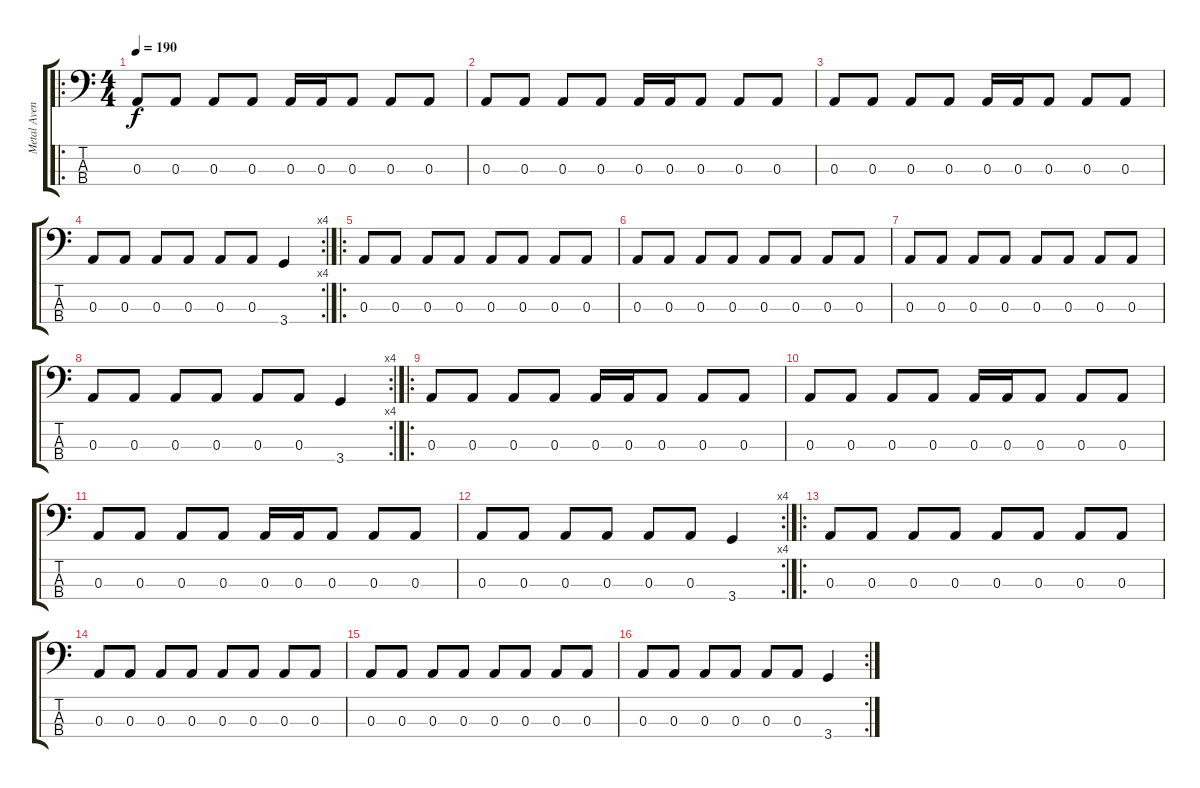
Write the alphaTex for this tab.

\track ("Metal Avenger" "Metal Aven") {instrument electricbassfinger}
\staff {score tabs}
\tuning (G2 D2 A1 E1) {hide}
\ro
\ts (4 4)
\tempo 190
\clef f4
\ks c
0.3.8{dy f} 0.3.8 0.3.8 0.3.8 0.3.16 0.3.16 0.3.8 0.3.8 0.3.8 |
0.3.8 0.3.8 0.3.8 0.3.8 0.3.16 0.3.16 0.3.8 0.3.8 0.3.8 |
0.3.8 0.3.8 0.3.8 0.3.8 0.3.16 0.3.16 0.3.8 0.3.8 0.3.8 |
\rc 4
0.3.8 0.3.8 0.3.8 0.3.8 0.3.8 0.3.8 3.4.4 |
\ro
0.3.8 0.3.8 0.3.8 0.3.8 0.3.8 0.3.8 0.3.8 0.3.8 |
0.3.8 0.3.8 0.3.8 0.3.8 0.3.8 0.3.8 0.3.8 0.3.8 |
0.3.8 0.3.8 0.3.8 0.3.8 0.3.8 0.3.8 0.3.8 0.3.8 |
\rc 4
0.3.8 0.3.8 0.3.8 0.3.8 0.3.8 0.3.8 3.4.4 |
\ro
0.3.8 0.3.8 0.3.8 0.3.8 0.3.16 0.3.16 0.3.8 0.3.8 0.3.8 |
0.3.8 0.3.8 0.3.8 0.3.8 0.3.16 0.3.16 0.3.8 0.3.8 0.3.8 |
0.3.8 0.3.8 0.3.8 0.3.8 0.3.16 0.3.16 0.3.8 0.3.8 0.3.8 |
\rc 4
0.3.8 0.3.8 0.3.8 0.3.8 0.3.8 0.3.8 3.4.4 |
\ro
0.3.8 0.3.8 0.3.8 0.3.8 0.3.8 0.3.8 0.3.8 0.3.8 |
0.3.8 0.3.8 0.3.8 0.3.8 0.3.8 0.3.8 0.3.8 0.3.8 |
0.3.8 0.3.8 0.3.8 0.3.8 0.3.8 0.3.8 0.3.8 0.3.8 |
\rc 2
0.3.8 0.3.8 0.3.8 0.3.8 0.3.8 0.3.8 3.4.4
